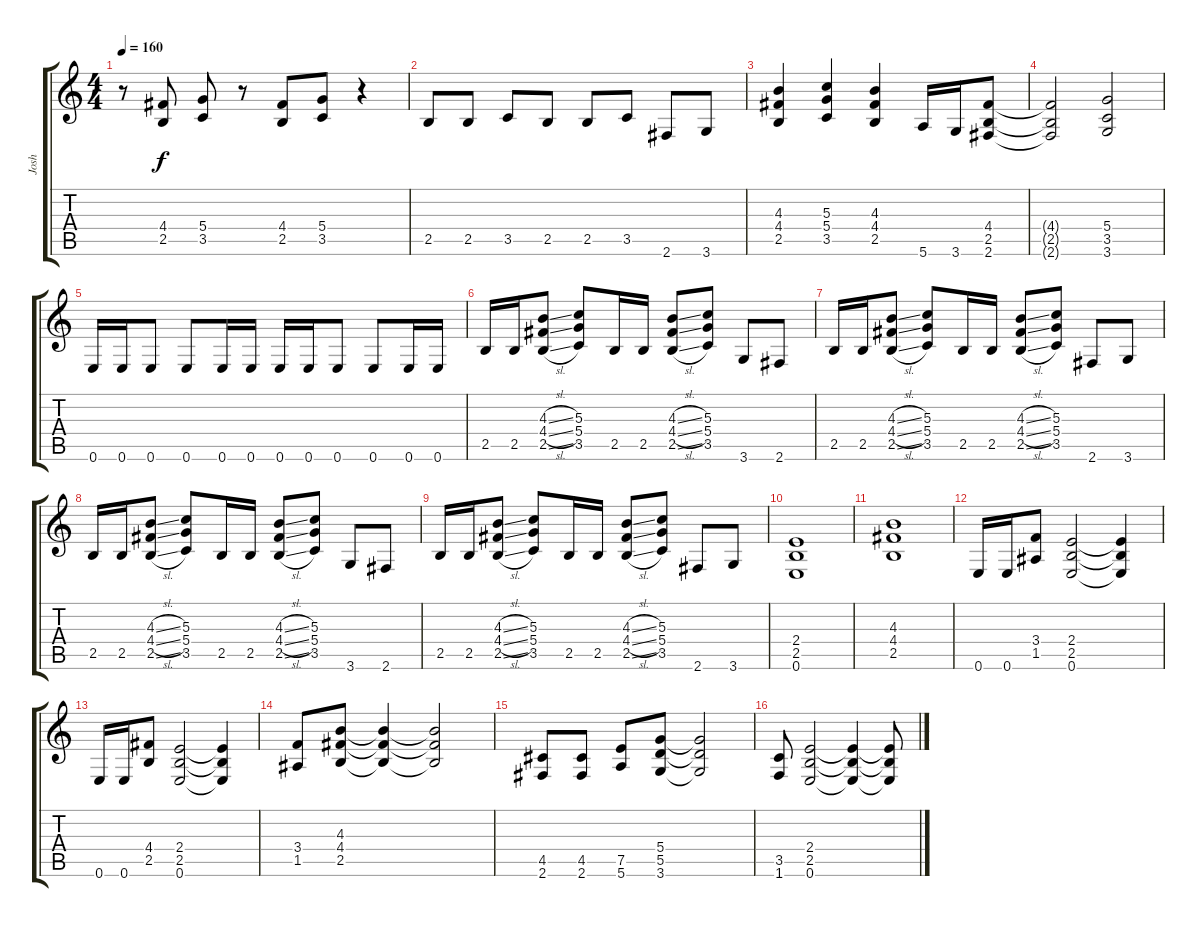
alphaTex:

\track ("Josh" "Josh") {instrument distortionguitar}
\staff {score tabs}
\tuning (E4 B3 G3 D3 A2 E2) {hide}
\ts (4 4)
\tempo 160
\clef g2
\ks c
r.8{dy f instrument distortionguitar} (4.4 2.5).8 (5.4 3.5).8 r.8 (4.4 2.5).8 (5.4 3.5).8 r.4 |
2.5.8 2.5.8 3.5.8 2.5.8 2.5.8 3.5.8 2.6.8 3.6.8 |
(4.3 4.4 2.5).4 (5.3 5.4 3.5).4 (4.3 4.4 2.5).4 5.6.16 3.6.16 (4.4 2.5 2.6).8 |
(4.4{t} 2.5{t} 2.6{t}).2 (5.4 3.5 3.6).2 |
0.6.16 0.6.16 0.6.8 0.6.8 0.6.16 0.6.16 0.6.16 0.6.16 0.6.8 0.6.8 0.6.16 0.6.16 |
2.5.16 2.5.16 (4.3{sl} 4.4{sl} 2.5{sl}).8 (5.3 5.4 3.5).8 2.5.16 2.5.16 (4.3{sl} 4.4{sl} 2.5{sl}).8 (5.3 5.4 3.5).8 3.6.8 2.6.8 |
2.5.16 2.5.16 (4.3{sl} 4.4{sl} 2.5{sl}).8 (5.3 5.4 3.5).8 2.5.16 2.5.16 (4.3{sl} 4.4{sl} 2.5{sl}).8 (5.3 5.4 3.5).8 2.6.8 3.6.8 |
2.5.16 2.5.16 (4.3{sl} 4.4{sl} 2.5{sl}).8 (5.3 5.4 3.5).8 2.5.16 2.5.16 (4.3{sl} 4.4{sl} 2.5{sl}).8 (5.3 5.4 3.5).8 3.6.8 2.6.8 |
2.5.16 2.5.16 (4.3{sl} 4.4{sl} 2.5{sl}).8 (5.3 5.4 3.5).8 2.5.16 2.5.16 (4.3{sl} 4.4{sl} 2.5{sl}).8 (5.3 5.4 3.5).8 2.6.8 3.6.8 |
(2.4 2.5 0.6).1 |
(4.3 4.4 2.5).1 |
0.6.16 0.6.16 (3.4 1.5).8 (2.4 2.5 0.6).2 (2.4{t} 2.5{t} 0.6{t}).4 |
0.6.16 0.6.16 (4.4 2.5).8 (2.4 2.5 0.6).2 (2.4{t} 2.5{t} 0.6{t}).4 |
(3.4 1.5).8 (4.3 4.4 2.5).8 (4.3{t} 4.4{t} 2.5{t}).4 (4.3{t} 4.4{t} 2.5{t}).2 |
(4.5 2.6).8 (4.5 2.6).8 (7.5 5.6).8 (5.4 5.5 3.6).8 (5.4{t} 5.5{t} 3.6{t}).2 |
(3.5 1.6).8 (2.4 2.5 0.6).2 (2.4{t} 2.5{t} 0.6{t}).4 (2.4{t} 2.5{t} 0.6{t}).8
